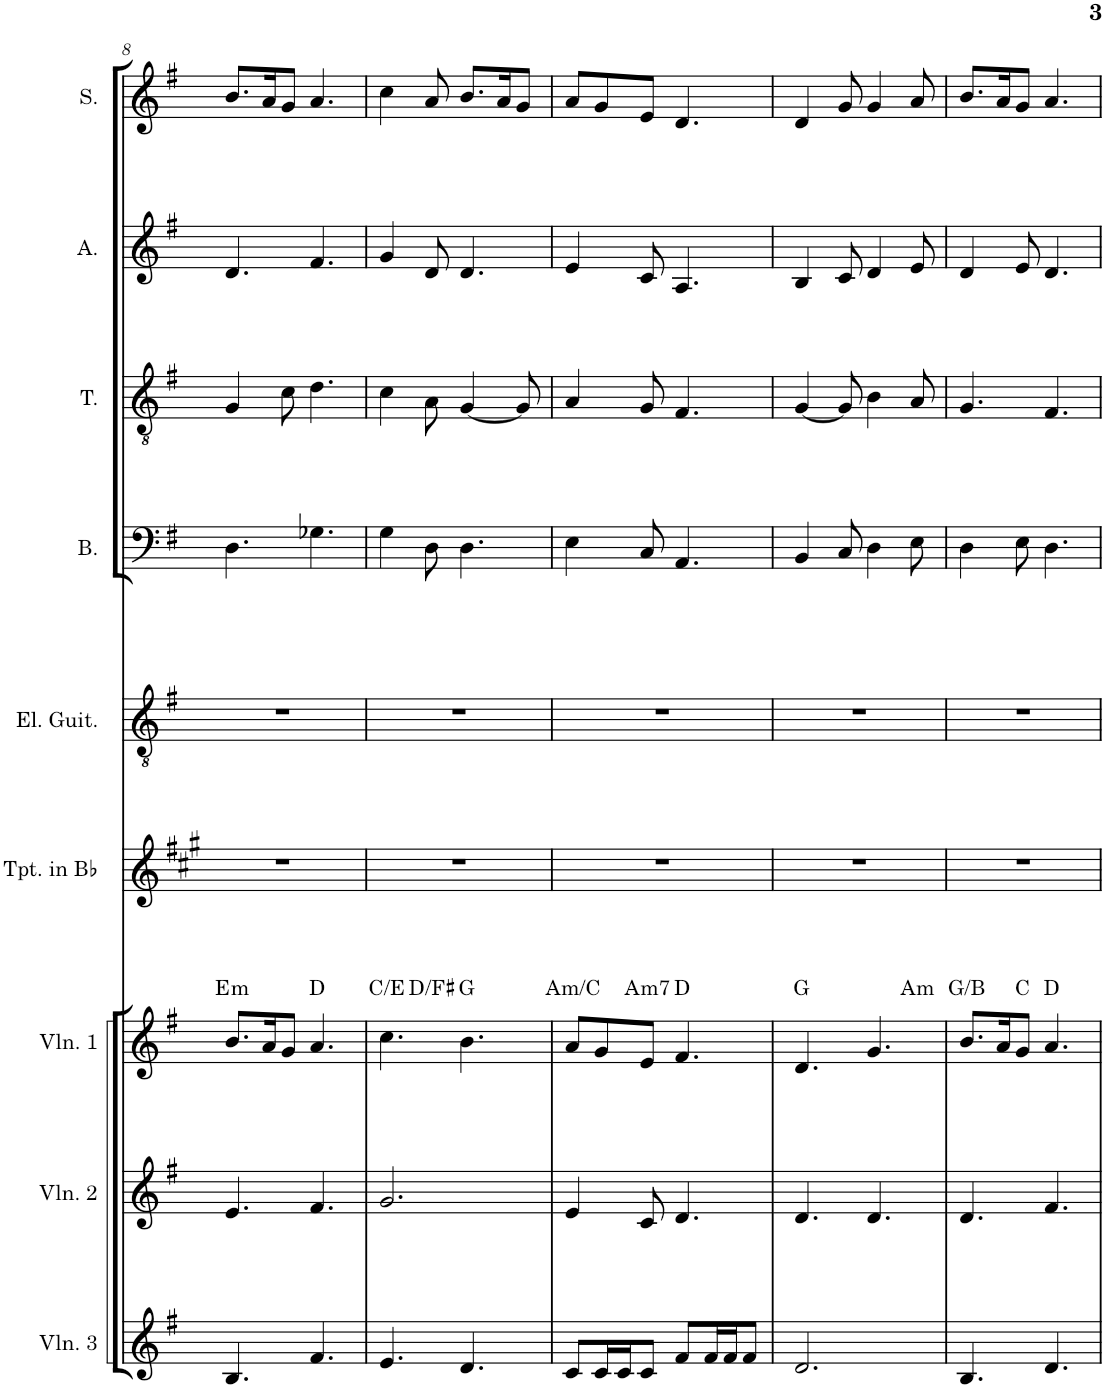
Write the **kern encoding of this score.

**kern	**kern	**kern	**harte	**kern	**kern	**kern	**kern	**kern	**kern
*part9	*part8	*part7	*part7	*part6	*part5	*part4	*part3	*part2	*part1
*staff9	*staff8	*staff7	*	*staff6	*staff5	*staff4	*staff3	*staff2	*staff1
*I"Violin 3	*I"Violin 2	*I"Violin 1	*	*I"Trumpet in Bb	*I"Electric Guitar	*I"Bass	*I"Tenor	*I"Alto	*I"Soprano
*I'Vln. 3	*I'Vln. 2	*I'Vln. 1	*	*I'Tpt. in Bb	*I'El. Guit.	*I'B.	*I'T.	*I'A.	*I'S.
!!LO:PB:g=z
*clefG2	*clefG2	*clefG2	*	*clefG2	*clefGv2	*clefF4	*clefGv2	*clefG2	*clefG2
*	*	*	*	*Trd1c2	*	*	*	*	*
*k[f#]	*k[f#]	*k[f#]	*	*k[f#c#g#]	*k[f#]	*k[f#]	*k[f#]	*k[f#]	*k[f#]
*M6/8	*M6/8	*M6/8	*	*M6/8	*M6/8	*M6/8	*M6/8	*M6/8	*M6/8
=8	=8	=8	=8	=8	=8	=8	=8	=8	=8
!	!	!	!LO:H:kt=m	!	!	!	!	!	!
4.B/	4.e/	8.b/L	E:min	2.r	2.r	4.D\	4G/	4.d/	8.b/L
.	.	16a/K	.	.	.	.	.	.	16a/K
.	.	8g/J	.	.	.	.	8c\	.	8g/J
4.f#/	4.f#/	4.a/	D:maj	.	.	4.G-X\	4.d\	4.f#/	4.a/
=9	=9	=9	=9	=9	=9	=9	=9	=9	=9
*	*	*^	*	*	*	*	*	*	*
4.e/	2.g/	4.cc\	4ryy	C:maj/3	2.r	2.r	4G\	4c\	4g/	4cc\
.	.	.	2ryy	D:maj/3	.	.	8D\	8A\	8d/	8a/
4.d/	.	4.b\	.	G:maj	.	.	4.D\	[4G/	4.d/	8.b/L
.	.	.	.	.	.	.	.	.	.	16a/K
.	.	.	.	.	.	.	.	8G/]	.	8g/J
=10	=10	=10	=10	=10	=10	=10	=10	=10	=10	=10
!	!	!	!	!LO:H:kt=m	!	!	!	!	!	!
*	*	*v	*v	*	*	*	*	*	*	*
8c/L	4e/	8a/L	A:min/b3	2.r	2.r	4E\	4A/	4e/	8a/L
16c/L	.	8g/	.	.	.	.	.	.	8g/
16c/J	.	.	.	.	.	.	.	.	.
!	!	!	!LO:H:kt=m7	!	!	!	!	!	!
8c/J	8c/	8e/J	A:min7	.	.	8C/	8G/	8c/	8e/J
8f#/L	4.d/	4.f#/	D:maj	.	.	4.AA/	4.F#/	4.A/	4.d/
16f#/L	.	.	.	.	.	.	.	.	.
16f#/J	.	.	.	.	.	.	.	.	.
8f#/J	.	.	.	.	.	.	.	.	.
=11	=11	=11	=11	=11	=11	=11	=11	=11	=11
*	*	*^	*	*	*	*	*	*	*
2.d/	4.d/	4.d/	2ryy	G:maj	2.r	2.r	4BB/	[4G/	4B/	4d/
.	.	.	.	.	.	.	8C/	8G/]	8c/	8g/
.	4.d/	4.g/	.	.	.	.	4D\	4B\	4d/	4g/
.	.	.	8ryy	.	.	.	.	.	.	.
!	!	!	!	!LO:H:kt=m	!	!	!	!	!	!
.	.	.	8ryy	A:min	.	.	8E\	8A/	8e/	8a/
*	*	*v	*v	*	*	*	*	*	*	*
=12	=12	=12	=12	=12	=12	=12	=12	=12	=12
4.B/	4.d/	8.b/L	G:maj/3	2.r	2.r	4D\	4.G/	4d/	8.b/L
.	.	16a/K	.	.	.	.	.	.	16a/K
.	.	8g/J	C:maj	.	.	8E\	.	8e/	8g/J
4.d/	4.f#/	4.a/	D:maj	.	.	4.D\	4.F#/	4.d/	4.a/
=	=	=	=	=	=	=	=	=	=
*-	*-	*-	*-	*-	*-	*-	*-	*-	*-
